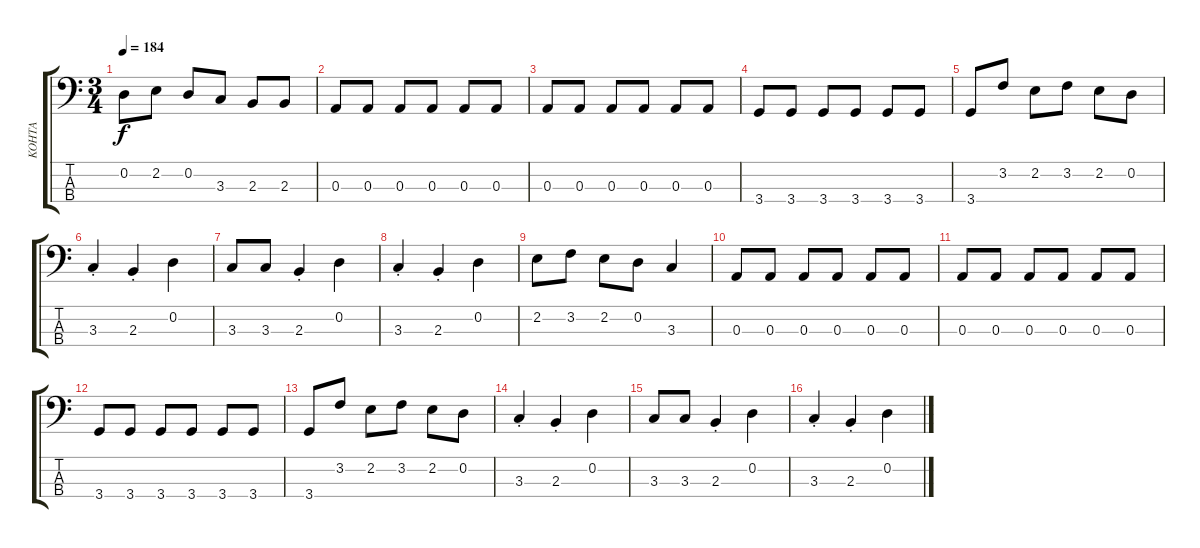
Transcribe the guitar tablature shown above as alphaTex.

\track ("KOHTA" "KOHTA") {instrument electricbasspick}
\staff {score tabs}
\tuning (G2 D2 A1 E1) {hide}
\ts (3 4)
\tempo 184
\clef f4
\ks c
0.2.8{dy f} 2.2.8 0.2.8 3.3.8 2.3.8 2.3.8 |
0.3.8 0.3.8 0.3.8 0.3.8 0.3.8 0.3.8 |
0.3.8 0.3.8 0.3.8 0.3.8 0.3.8 0.3.8 |
3.4.8 3.4.8 3.4.8 3.4.8 3.4.8 3.4.8 |
3.4.8 3.2.8 2.2.8 3.2.8 2.2.8 0.2.8 |
3.3{st}.4 2.3{st}.4 0.2.4 |
3.3.8 3.3.8 2.3{st}.4 0.2.4 |
3.3{st}.4 2.3{st}.4 0.2.4 |
2.2.8 3.2.8 2.2.8 0.2.8 3.3.4 |
0.3.8 0.3.8 0.3.8 0.3.8 0.3.8 0.3.8 |
0.3.8 0.3.8 0.3.8 0.3.8 0.3.8 0.3.8 |
3.4.8 3.4.8 3.4.8 3.4.8 3.4.8 3.4.8 |
3.4.8 3.2.8 2.2.8 3.2.8 2.2.8 0.2.8 |
3.3{st}.4 2.3{st}.4 0.2.4 |
3.3.8 3.3.8 2.3{st}.4 0.2.4 |
3.3{st}.4 2.3{st}.4 0.2.4
